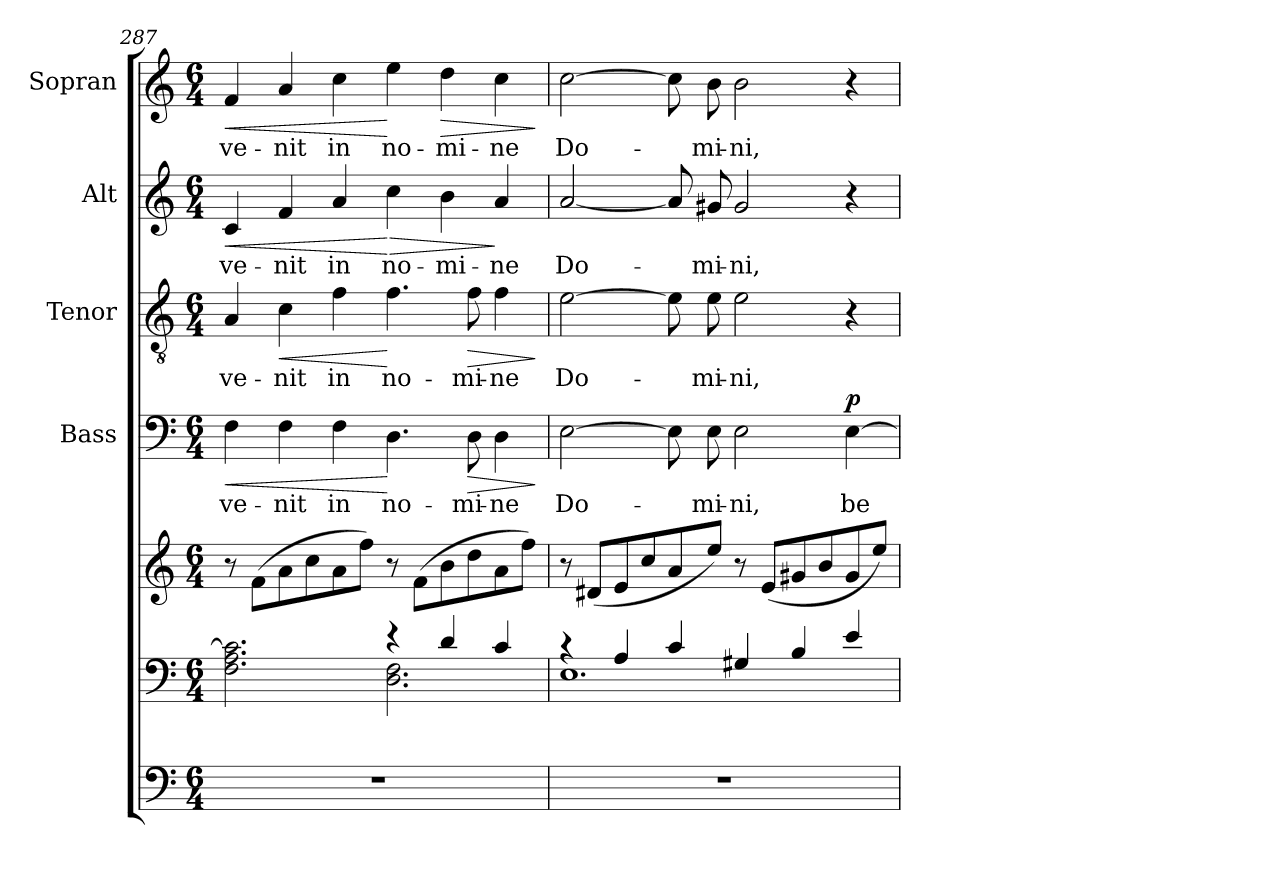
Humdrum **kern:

**kern	**kern	**kern	**kern	**text	**dynam	**kern	**text	**dynam	**kern	**text	**dynam	**kern	**text	**dynam
*part6	*part5	*part5	*part4	*part4	*part4	*part3	*part3	*part3	*part2	*part2	*part2	*part1	*part1	*part1
*staff7	*staff6	*staff5	*staff4	*staff4	*staff4	*staff3	*staff3	*staff3	*staff2	*staff2	*staff2	*staff1	*staff1	*staff1
*	*	*	*I"Bass	*	*	*I"Tenor	*	*	*I"Alt	*	*	*I"Sopran	*	*
*	*	*	*I'B.	*	*	*I'T.	*	*	*I'A.	*	*	*I'S.	*	*
*clefF4	*clefF4	*clefG2	*clefF4	*	*	*clefGv2	*	*	*clefG2	*	*	*clefG2	*	*
*ITrd7c12	*	*	*	*	*	*	*	*	*	*	*	*	*	*
*k[]	*k[]	*k[]	*k[]	*	*	*k[]	*	*	*k[]	*	*	*k[]	*	*
*C:	*C:	*C:	*C:	*	*	*C:	*	*	*C:	*	*	*C:	*	*
*M6/4	*M6/4	*M6/4	*M6/4	*	*	*M6/4	*	*	*M6/4	*	*	*M6/4	*	*
=287	=287	=287	=287	=287	=287	=287	=287	=287	=287	=287	=287	=287	=287	=287
*	*^	*	*	*	*	*	*	*	*	*	*	*	*	*
!	!	!	!	!	!LO:LY:b	!LO:HP:b	!	!LO:LY:b	!	!	!LO:LY:b	!LO:HP:b	!	!LO:LY:b	!LO:HP:b
1.r	2.F\ 2.A\ 2.c\]	2.ryy	8r	4F\	ve-	<	4A/	ve-	.	4c/	ve-	<	4f/	ve-	<
.	.	.	(>8f\L	.	.	.	.	.	.	.	.	.	.	.	.
!	!	!	!	!	!LO:LY:b	!	!	!LO:LY:b	!LO:HP:b	!	!LO:LY:b	!	!	!LO:LY:b	!
.	.	.	8a\	4F\	-nit	.	4c\	-nit	<	4f/	-nit	.	4a/	-nit	.
.	.	.	8cc\	.	.	.	.	.	.	.	.	.	.	.	.
!	!	!	!	!	!LO:LY:b	!	!	!LO:LY:b	!	!	!LO:LY:b	!	!	!LO:LY:b	!
.	.	.	8a\	4F\	in	.	4f\	in	.	4a/	in	.	4cc\	in	.
.	.	.	8ff\J)	.	.	.	.	.	.	.	.	.	.	.	.
!	!	!	!	!	!LO:LY:b	!	!	!LO:LY:b	!	!	!LO:LY:b	!LO:HP:n=1:b	!	!LO:LY:b	!
.	4rd	2.D\ 2.F\	8r	4.D\	no-	[	4.f\	no-	[	4cc\	no-	[ >	4ee\	no-	[
.	.	.	(>8f\L	.	.	.	.	.	.	.	.	.	.	.	.
!	!	!	!	!	!	!	!	!	!	!	!LO:LY:b	!	!	!LO:LY:b	!LO:HP:b
.	4d/	.	8b\	.	.	.	.	.	.	4b\	-mi-	.	4dd\	-mi-	>
!	!	!	!	!	!LO:LY:b	!LO:HP:b	!	!LO:LY:b	!LO:HP:b	!	!	!	!	!	!
.	.	.	8dd\	8D\	-mi-	>	8f\	-mi-	>	.	.	.	.	.	.
!	!	!	!	!	!LO:LY:b	!	!	!LO:LY:b	!	!	!LO:LY:b	!	!	!LO:LY:b	!
.	4c/	.	8a\	4D\	-ne	.	4f\	-ne	.	4a/	-ne	]	4cc\	-ne	.
.	.	.	8ff\J)	.	.	.	.	.	.	.	.	.	.	.	.
*	*v	*v	*	*	*	*	*	*	*	*	*	*	*	*	*
.	.	.	.	.	]	.	.	]	.	.	.	.	.	]
!!LO:LB:g=z
=288	=288	=288	=288	=288	=288	=288	=288	=288	=288	=288	=288	=288	=288	=288
*	*^	*	*	*	*	*	*	*	*	*	*	*	*	*
!	!	!	!	!	!LO:LY:b	!	!	!LO:LY:b	!	!	!LO:LY:b	!	!	!LO:LY:b	!
1.r	4rc	1.E	8r	[2E\	Do-	.	[2e\	Do-	.	[2a/	Do-	.	[2cc\	Do-	.
.	.	.	(<8d#X/L	.	.	.	.	.	.	.	.	.	.	.	.
.	4A/	.	8e/	.	.	.	.	.	.	.	.	.	.	.	.
.	.	.	8cc/	.	.	.	.	.	.	.	.	.	.	.	.
.	4c/	.	8a/	8E\]	.	.	8e\]	.	.	8a/]	.	.	8cc\]	.	.
!	!	!	!	!	!LO:LY:b	!	!	!LO:LY:b	!	!	!LO:LY:b	!	!	!LO:LY:b	!
.	.	.	8ee/J)	8E\	-mi-	.	8e\	-mi-	.	8g#X/	-mi-	.	8b\	-mi-	.
!	!	!	!	!	!LO:LY:b	!	!	!LO:LY:b	!	!	!LO:LY:b	!	!	!LO:LY:b	!
.	4G#X/	.	8r	2E\	-ni,	.	2e\	-ni,	.	2g#/	-ni,	.	2b\	-ni,	.
.	.	.	(<8e/L	.	.	.	.	.	.	.	.	.	.	.	.
.	4B/	.	8g#X/	.	.	.	.	.	.	.	.	.	.	.	.
.	.	.	8b/	.	.	.	.	.	.	.	.	.	.	.	.
!	!	!	!	!	!LO:LY:b	!LO:DY:a	!	!	!	!	!	!	!	!	!
.	4e/	.	8g#/	[4E\	be-	p	4r	.	.	4r	.	.	4r	.	.
.	.	.	8ee/J)	.	.	.	.	.	.	.	.	.	.	.	.
*	*v	*v	*	*	*	*	*	*	*	*	*	*	*	*	*
=	=	=	=	=	=	=	=	=	=	=	=	=	=	=
*-	*-	*-	*-	*-	*-	*-	*-	*-	*-	*-	*-	*-	*-	*-
